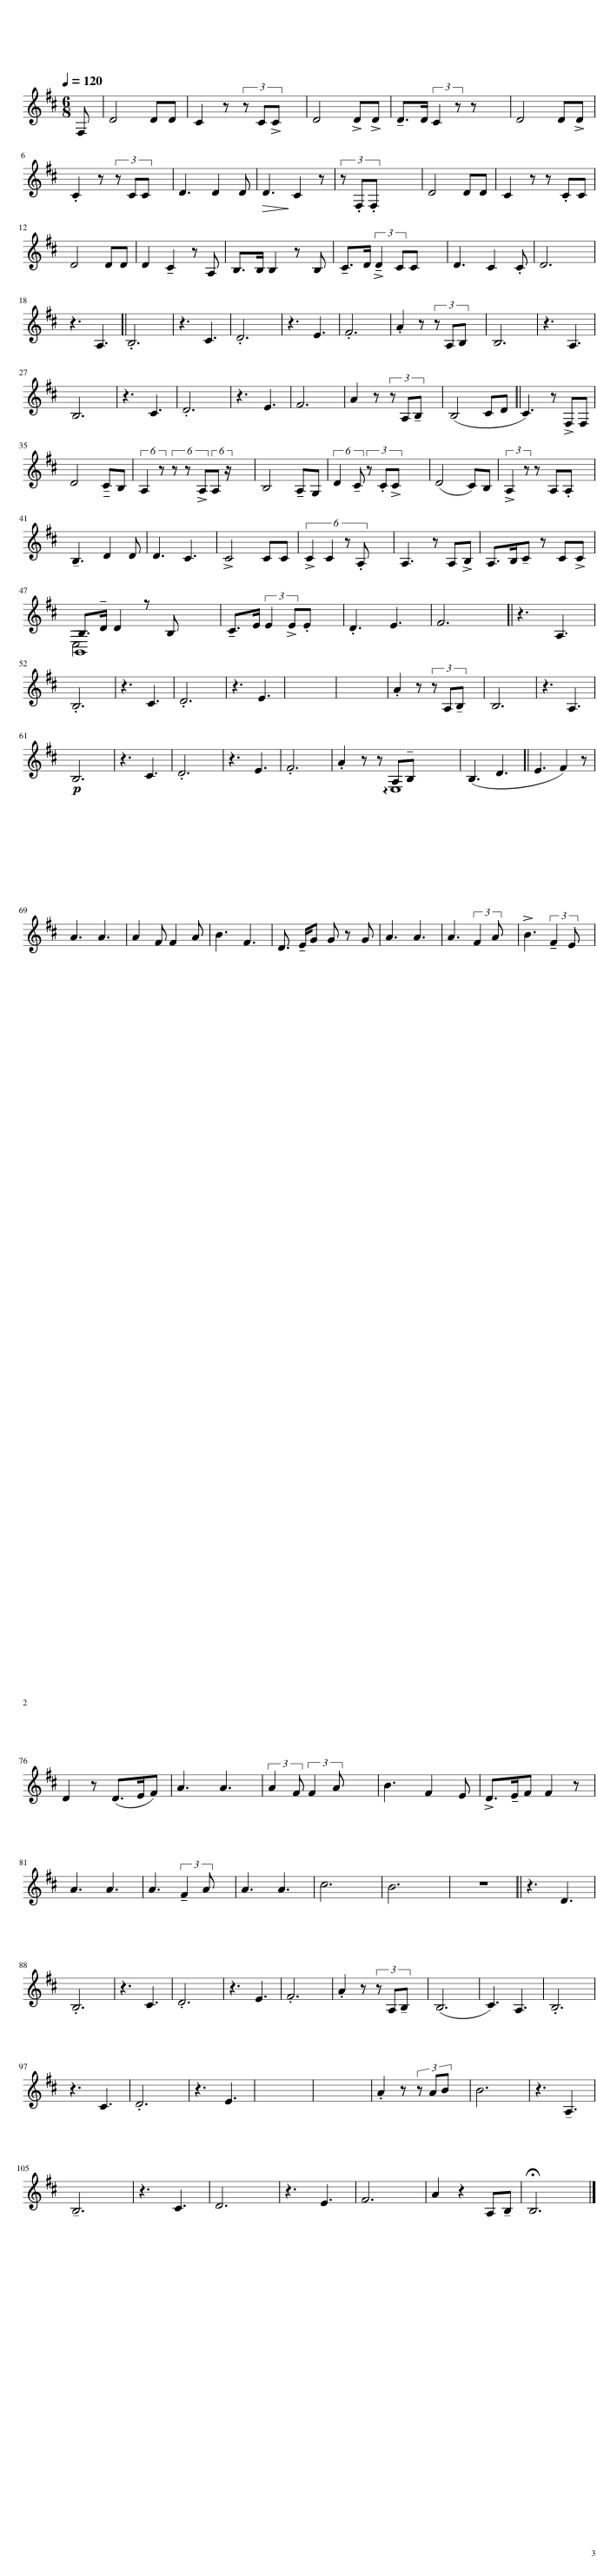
X:1
%%score ( 1 2 3 )
L:1/8
Q:1/4=120
M:6/8
I:linebreak $
K:D
V:1 treble
V:2 treble
V:3 treble
V:1
 F, | D4 DD | C2 z (3z C!>!C x | D4 !>!D!>!D | !tenuto!D>D (3:2:2C2 z z x | %5
 D4 D!>!D |$ .C2 z (3z CC x | D3 D2 D |!>(! D3!>)! C2 z | (3z .F,.F, x4 | %10
 D4 DD | C2 z z .CC |$ D4 DD | D2 !tenuto!C2 z A, | B,>B, B,2 z B, | %15
 !tenuto!C>D (3:2:2!>!!tenuto!D2 CC x | D3 C2 .C | D6 |$ z3 A,3 | .B,6 | %20
 z3 C3 | .D6 | z3 E3 | .F6 | .A2 z (3z A,B, x | %25
 B,6 | z3 A,3 |$ B,6 | z3 C3 | .D6 | %30
 z3 E3 | F6 | A2 z (3z A,!tenuto!B, x | (B,4 CD | C3) z !>!F,F, |$ %35
 D4 !tenuto!CB, | (6:4:2A,2 z (6:4:3z z !>!A,(6:4:2A, z/ x2 | B,4 !tenuto!A,G, | (6:4:2D2 !tenuto!C (3z .C!>!C x2 | (D4 C)B, | %40
 (3:2:2!>!A,2 z z A,.A, x |$ !tenuto!B,3 D2 D | D3 C3 | !>!C4 CC | (6:4:4!>!C2 C2 z .A, x2 | %45
 A,3 z A,!>!B, | A,>B,!tenuto!C z C!>!C |$ B,>!tenuto!D D2 z B, x2 | !tenuto!C>E (3:2:2E2 !>!E.E x | .D3 E3 | %50
 F6 | z3 A,3 |$ .B,6 | z3 C3 | .D6 | %55
 z3 E3 | x6 | x6 | .A2 z (3z A,!tenuto!B, x | B,6 | %60
 z3 A,3 |$!p! B,6 | z3 C3 | .D6 | z3 E3 | %65
 .F6 | .A2 z z A,!tenuto!B, x6 | (B,3 D3 | E3 F2) z |$ A3 A3 | %70
 A2 F F2 A | B3 F3 | D3/2 !tenuto!E/G G z G | A3 A3 | A3 (3:2:2F2 A x | %75
 !>!B3 (3:2:2!tenuto!F2 E x |$ D2 z (D>EF) | A3 A3 | (3:2:2A2 F (3:2:2F2 A x2 | B3 F2 E | %80
 !>!D>!tenuto!EF F2 z |$ A3 A3 | A3 (3:2:2!tenuto!F2 A x | A3 A3 | c6 | %85
 B6 | z6 | z3 D3 |$ .B,6 | z3 C3 | %90
 .D6 | z3 E3 | .F6 | .A2 z (3z A,!tenuto!B, x | (B,6 | %95
 C3) A,3 | .B,6 |$ z3 C3 | .D6 | z3 E3 | %100
 x6 | x6 | .A2 z (3z AB x | B6 | z3 !tenuto!A,3 |$ %105
 !tenuto!B,6 | z3 C3 | D6 | z3 E3 | F6 | %110
 A2 z2 A,!tenuto!B, | !fermata!B,6 |] %112
V:2
 x | x6 | x6 | x6 | x6 | %5
 x6 |$ x6 | x6 | x6 | x6 | %10
 x6 | x6 |$ x6 | x6 | x6 | %15
 x6 | x6 | x6 |$ x6 | x6 | %20
 x6 | x6 | x6 | x6 | x6 | %25
 x6 | x6 |$ x6 | x6 | x6 | %30
 x6 | x6 | x6 | x6 | x6 |$ %35
 x6 | x7 | x6 | x6 | x6 | %40
 x6 |$ x6 | x6 | x6 | x6 | %45
 x6 | x6 |$ E,4 x4 | x6 | x6 | %50
 x6 | x6 |$ x6 | x6 | x6 | %55
 x6 | x6 | x6 | x6 | x6 | %60
 x6 |$ x6 | x6 | x6 | x6 | %65
 x6 | x4 !arpeggio!E,8 | x6 | x6 |$ x6 | %70
 x6 | x6 | x6 | x6 | x6 | %75
 x6 |$ x6 | x6 | x6 | x6 | %80
 x6 |$ x6 | x6 | x6 | x6 | %85
 x6 | x6 | x6 |$ x6 | x6 | %90
 x6 | x6 | x6 | x6 | x6 | %95
 x6 | x6 |$ x6 | x6 | x6 | %100
 x6 | x6 | x6 | x6 | x6 |$ %105
 x6 | x6 | x6 | x6 | x6 | %110
 x6 | x6 |] %112
V:3
 x | x6 | x6 | x6 | x6 | %5
 x6 |$ x6 | x6 | x6 | x6 | %10
 x6 | x6 |$ x6 | x6 | x6 | %15
 x6 | x6 | x6 |$ x6 | x6 | %20
 x6 | x6 | x6 | x6 | x6 | %25
 x6 | x6 |$ x6 | x6 | x6 | %30
 x6 | x6 | x6 | x6 | x6 |$ %35
 x6 | x7 | x6 | x6 | x6 | %40
 x6 |$ x6 | x6 | x6 | x6 | %45
 x6 | x6 |$ B,,8 | x6 | x6 | %50
 x6 | x6 |$ x6 | x6 | x6 | %55
 x6 | x6 | x6 | x6 | x6 | %60
 x6 |$ x6 | x6 | x6 | x6 | %65
 x6 | x12 | x6 | x6 |$ x6 | %70
 x6 | x6 | x6 | x6 | x6 | %75
 x6 |$ x6 | x6 | x6 | x6 | %80
 x6 |$ x6 | x6 | x6 | x6 | %85
 x6 | x6 | x6 |$ x6 | x6 | %90
 x6 | x6 | x6 | x6 | x6 | %95
 x6 | x6 |$ x6 | x6 | x6 | %100
 x6 | x6 | x6 | x6 | x6 |$ %105
 x6 | x6 | x6 | x6 | x6 | %110
 x6 | x6 |] %112
